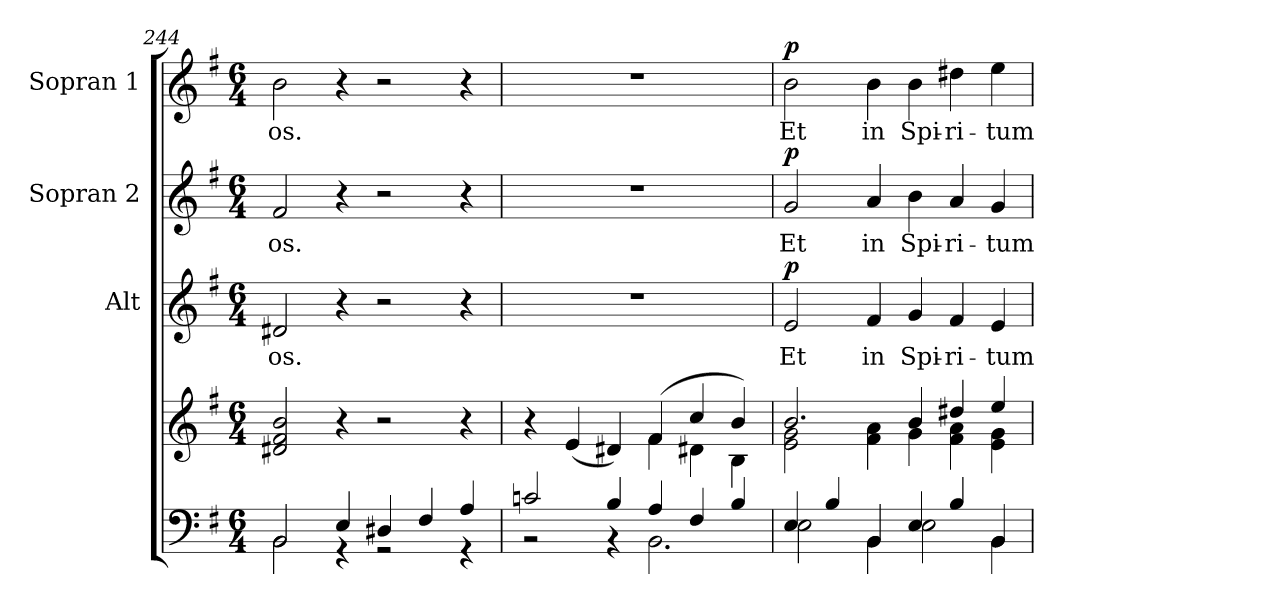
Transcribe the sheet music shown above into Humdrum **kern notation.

**kern	**kern	**kern	**text	**dynam	**kern	**text	**dynam	**kern	**text	**dynam
*part4	*part4	*part3	*part3	*part3	*part2	*part2	*part2	*part1	*part1	*part1
*staff5	*staff4	*staff3	*staff3	*staff3	*staff2	*staff2	*staff2	*staff1	*staff1	*staff1
*	*	*I"Alt	*	*	*I"Sopran 2	*	*	*I"Sopran 1	*	*
*	*	*I'A.	*	*	*I'S. 2	*	*	*I'S. 1	*	*
*clefF4	*clefG2	*clefG2	*	*	*clefG2	*	*	*clefG2	*	*
*k[f#]	*k[f#]	*k[f#]	*	*	*k[f#]	*	*	*k[f#]	*	*
*G:	*G:	*G:	*	*	*G:	*	*	*G:	*	*
*M6/4	*M6/4	*M6/4	*	*	*M6/4	*	*	*M6/4	*	*
=244	=244	=244	=244	=244	=244	=244	=244	=244	=244	=244
*^	*	*	*	*	*	*	*	*	*	*
!	!	!	!	!LO:LY:b	!	!	!LO:LY:b	!	!	!LO:LY:b	!
2BB/	2BB\	2d#X/ 2f#/ 2b/	2d#X/	-os.	.	2f#/	-os.	.	2b\	-os.	.
4E/	4rGG	4r	4r	.	.	4r	.	.	4r	.	.
4D#X/	2rGG	2r	2r	.	.	2r	.	.	2r	.	.
4F#/	.	.	.	.	.	.	.	.	.	.	.
4A/	4rGG	4r	4r	.	.	4r	.	.	4r	.	.
=245	=245	=245	=245	=245	=245	=245	=245	=245	=245	=245	=245
*	*	*^	*	*	*	*	*	*	*	*	*
2cn/	2rBB	4r	2.ryy	1.r	.	.	1.r	.	.	1.r	.	.
.	.	(<4e/	.	.	.	.	.	.	.	.	.	.
4B/	4rBB	4d#X/)	.	.	.	.	.	.	.	.	.	.
4A/	2.BB\	(4f#/	4f#\	.	.	.	.	.	.	.	.	.
4F#/	.	4cc/	4d#X\	.	.	.	.	.	.	.	.	.
4B/	.	4b/)	4B\	.	.	.	.	.	.	.	.	.
!!LO:PB:g=z
=246	=246	=246	=246	=246	=246	=246	=246	=246	=246	=246	=246	=246
!	!	!	!	!	!LO:LY:b	!LO:DY:a	!	!LO:LY:b	!LO:DY:a	!	!LO:LY:b	!LO:DY:a
4E/	2E\	2.b/	2e\ 2g\	2e/	Et	p	2g/	Et	p	2b\	Et	p
4B/	.	.	.	.	.	.	.	.	.	.	.	.
!	!	!	!	!	!LO:LY:b	!	!	!LO:LY:b	!	!	!LO:LY:b	!
4BB/	4BB\	.	(>4f#\ 4a\	4f#/	in	.	4a/	in	.	4b\	in	.
!	!	!	!	!	!LO:LY:b	!	!	!LO:LY:b	!	!	!LO:LY:b	!
4E/)	2E\	(4b/	4g\	4g/	Spi-	.	4b\	Spi-	.	4b\	Spi-	.
!	!	!	!	!	!LO:LY:b	!	!	!LO:LY:b	!	!	!LO:LY:b	!
4B/	.	4dd#X/	4f#\ 4a\	4f#/	-ri-	.	4a/	-ri-	.	4dd#X\	-ri-	.
!	!	!	!	!	!LO:LY:b	!	!	!LO:LY:b	!	!	!LO:LY:b	!
4BB/	4BB\	4ee/	4e\ 4g\	4e/	-tum	.	4g/	-tum	.	4ee\	-tum	.
*v	*v	*	*	*	*	*	*	*	*	*	*	*
*	*v	*v	*	*	*	*	*	*	*	*	*
=	=	=	=	=	=	=	=	=	=	=
*-	*-	*-	*-	*-	*-	*-	*-	*-	*-	*-
